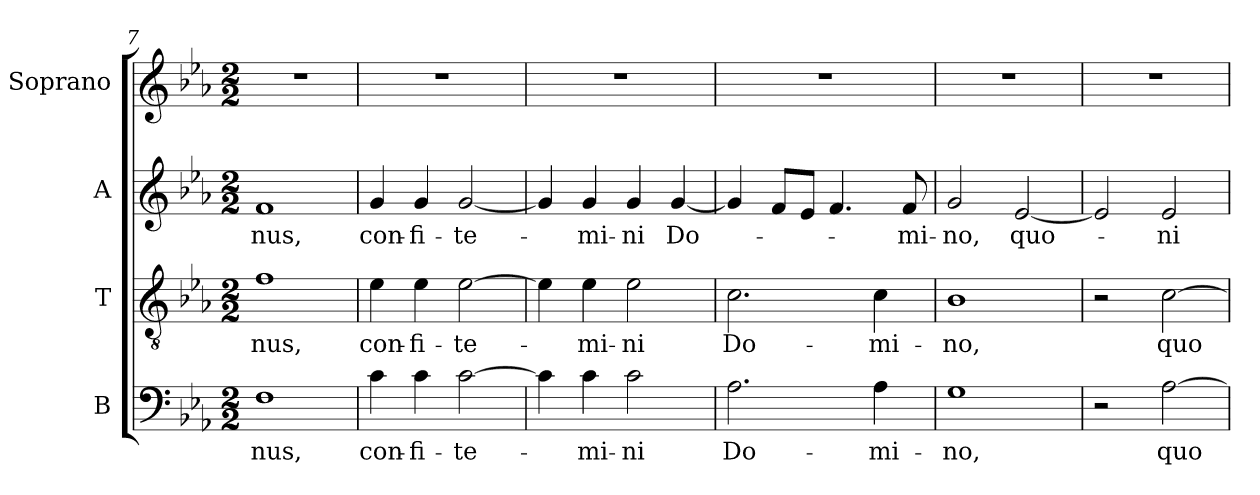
**kern	**text	**kern	**text	**kern	**text	**kern
*part4	*part4	*part3	*part3	*part2	*part2	*part1
*staff4	*staff4	*staff3	*staff3	*staff2	*staff2	*staff1
*I"B	*	*I"T	*	*I"A	*	*I"Soprano
*I'B.	*	*I'T.	*	*I'A.	*	*I'S.
*clefF4	*	*clefGv2	*	*clefG2	*	*clefG2
*	*	*ITrd7c12	*	*	*	*
*k[b-e-a-]	*	*k[b-e-a-]	*	*k[b-e-a-]	*	*k[b-e-a-]
*E-:	*	*E-:	*	*E-:	*	*E-:
*M2/2	*	*M2/2	*	*M2/2	*	*M2/2
=7	=7	=7	=7	=7	=7	=7
!	!LO:LY:b:color=#000000	!	!	!	!	!
!	!	!	!LO:LY:b:color=#000000	!	!	!
!	!	!	!	!	!LO:LY:b:color=#000000	!
1Fi	-nus,	1Fi	-nus,	1fi	-nus,	1r
!!LO:LB:g=z
=8	=8	=8	=8	=8	=8	=8
!	!LO:LY:b:color=#000000	!	!	!	!	!
!	!	!	!LO:LY:b:color=#000000	!	!	!
!	!	!	!	!	!LO:LY:b:color=#000000	!
4ci\	con-	4E-i\	con-	4gi/	con-	1r
!	!LO:LY:b:color=#000000	!	!	!	!	!
!	!	!	!LO:LY:b:color=#000000	!	!	!
!	!	!	!	!	!LO:LY:b:color=#000000	!
4ci\	-fi-	4E-i\	-fi-	4gi/	-fi-	.
!	!LO:LY:b:color=#000000	!	!	!	!	!
!	!	!	!LO:LY:b:color=#000000	!	!	!
!	!	!	!	!	!LO:LY:b:color=#000000	!
[2ci\	-te-	[2E-i\	-te-	[2gi/	-te-	.
=9	=9	=9	=9	=9	=9	=9
4ci\]	.	4E-i\]	.	4gi/]	.	1r
!	!LO:LY:b:color=#000000	!	!	!	!	!
!	!	!	!LO:LY:b:color=#000000	!	!	!
!	!	!	!	!	!LO:LY:b:color=#000000	!
4ci\	-mi-	4E-i\	-mi-	4gi/	-mi-	.
!	!LO:LY:b:color=#000000	!	!	!	!	!
!	!	!	!LO:LY:b:color=#000000	!	!	!
!	!	!	!	!	!LO:LY:b:color=#000000	!
2ci\	-ni	2E-i\	-ni	4gi/	-ni	.
!	!	!	!	!	!LO:LY:b:color=#000000	!
.	.	.	.	[4gi/	Do-	.
=10	=10	=10	=10	=10	=10	=10
!	!LO:LY:b:color=#000000	!	!	!	!	!
!	!	!	!LO:LY:b:color=#000000	!	!	!
2.A-i\	Do-	2.Ci\	Do-	4gi/]	.	1r
.	.	.	.	8fi/L	.	.
.	.	.	.	8e-i/J	.	.
.	.	.	.	4.fi/	.	.
!	!LO:LY:b:color=#000000	!	!	!	!	!
!	!	!	!LO:LY:b:color=#000000	!	!	!
4A-i\	-mi-	4Ci\	-mi-	.	.	.
!	!	!	!	!	!LO:LY:b:color=#000000	!
.	.	.	.	8fi/	-mi-	.
=11	=11	=11	=11	=11	=11	=11
!	!LO:LY:b:color=#000000	!	!	!	!	!
!	!	!	!LO:LY:b:color=#000000	!	!	!
!	!	!	!	!	!LO:LY:b:color=#000000	!
1Gi	-no,	1BB-i	-no,	2gi/	-no,	1r
!	!	!	!	!	!LO:LY:b:color=#000000	!
.	.	.	.	[2e-i/	quo-	.
=12	=12	=12	=12	=12	=12	=12
2r	.	2r	.	2e-i/]	.	1r
!	!LO:LY:b:color=#000000	!	!	!	!	!
!	!	!	!LO:LY:b:color=#000000	!	!	!
!	!	!	!	!	!LO:LY:b:color=#000000	!
[2A-i\	quo-	[2Ci\	quo-	2e-i/	-ni-	.
=	=	=	=	=	=	=
*-	*-	*-	*-	*-	*-	*-
